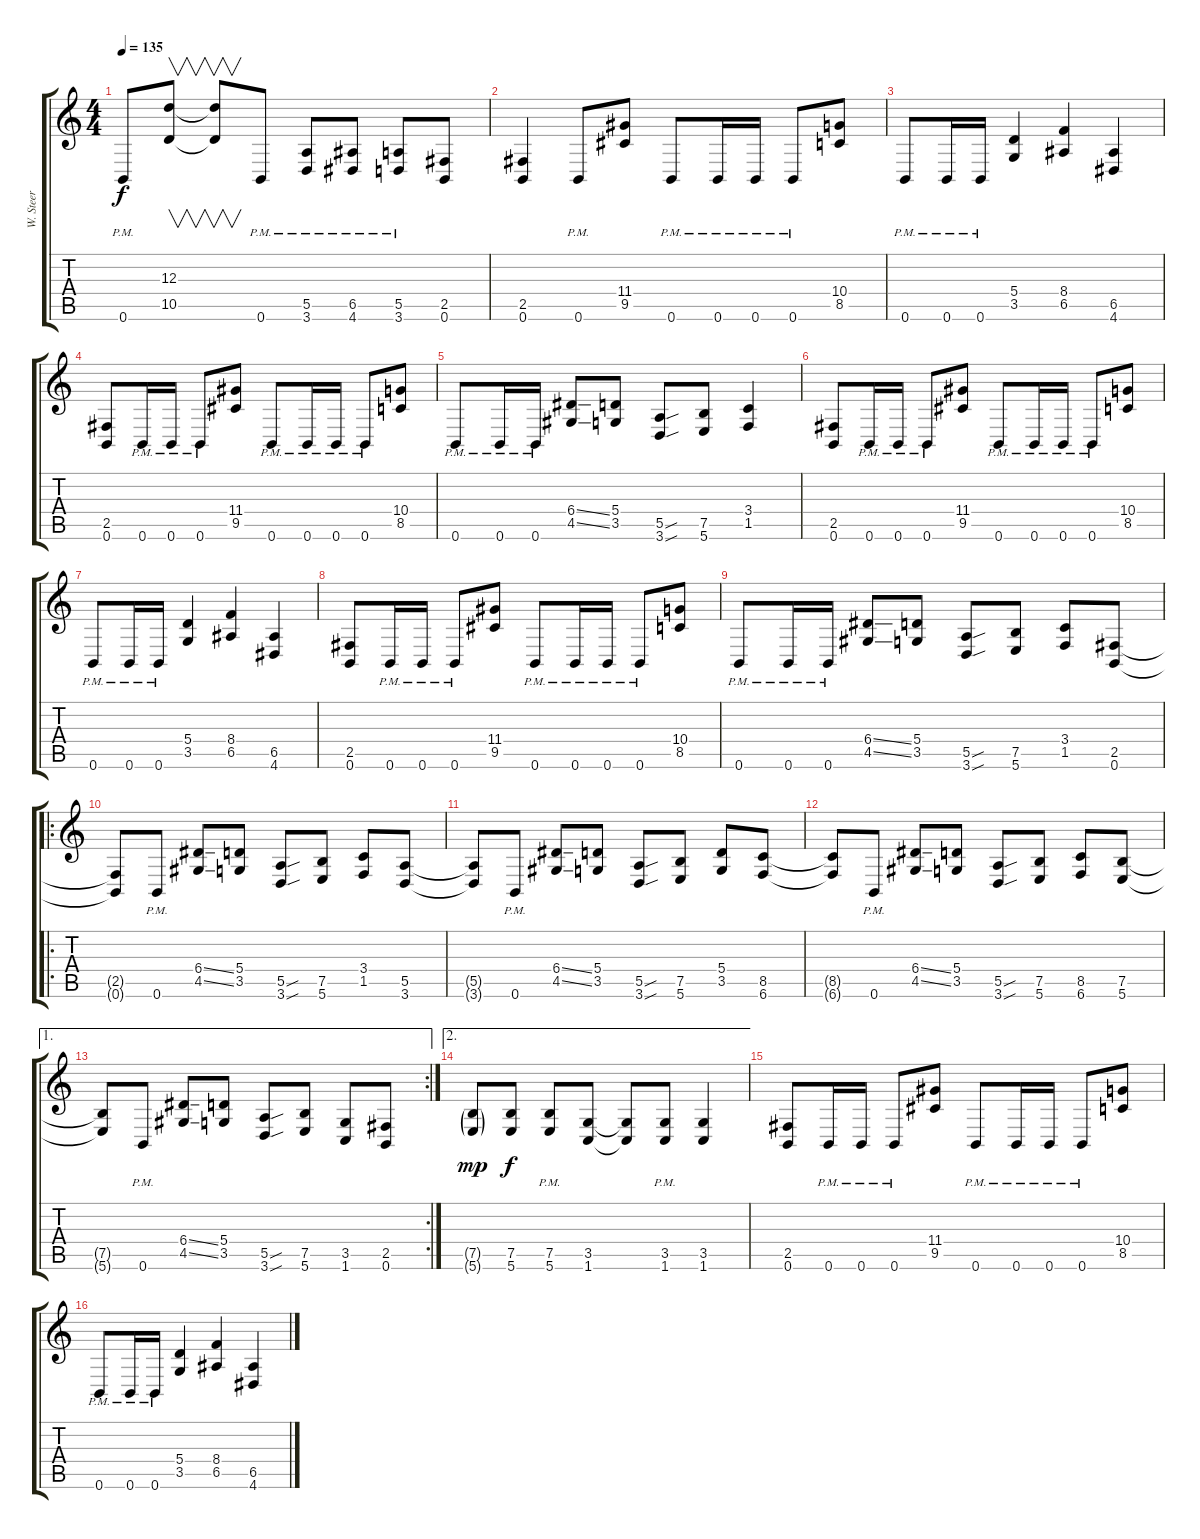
\track ("W. Steer" "W. Steer") {instrument distortionguitar}
\staff {score tabs}
\tuning (B3 Gb3 D3 A2 E2 B1) {hide}
\ts (4 4)
\tempo 135
\clef g2
\ks c
0.6{pm}.8{dy f} (12.3 10.5).8{v} (12.3{t} 10.5{t}).8{v} 0.6{pm}.8 (5.5{pm} 3.6{pm}).8 (6.5{pm} 4.6{pm}).8 (5.5{pm} 3.6{pm}).8 (2.5 0.6).8 |
(2.5 0.6).4 0.6{pm}.8 (11.4 9.5).8 0.6{pm}.8 0.6{pm}.16 0.6{pm}.16 0.6{pm}.8 (10.4 8.5).8 |
0.6{pm}.8 0.6{pm}.16 0.6{pm}.16 (5.4 3.5).4 (8.4 6.5).4 (6.5 4.6).4 |
(2.5 0.6).8 0.6{pm}.16 0.6{pm}.16 0.6{pm}.8 (11.4 9.5).8 0.6{pm}.8 0.6{pm}.16 0.6{pm}.16 0.6{pm}.8 (10.4 8.5).8 |
0.6{pm}.8 0.6{pm}.16 0.6{pm}.16 (6.4{ss} 4.5{ss}).8 (5.4 3.5).8 (5.5{sou} 3.6{sou}).8 (7.5 5.6).8 (3.4 1.5).4 |
(2.5 0.6).8 0.6{pm}.16 0.6{pm}.16 0.6{pm}.8 (11.4 9.5).8 0.6{pm}.8 0.6{pm}.16 0.6{pm}.16 0.6{pm}.8 (10.4 8.5).8 |
0.6{pm}.8 0.6{pm}.16 0.6{pm}.16 (5.4 3.5).4 (8.4 6.5).4 (6.5 4.6).4 |
(2.5 0.6).8 0.6{pm}.16 0.6{pm}.16 0.6{pm}.8 (11.4 9.5).8 0.6{pm}.8 0.6{pm}.16 0.6{pm}.16 0.6{pm}.8 (10.4 8.5).8 |
0.6{pm}.8 0.6{pm}.16 0.6{pm}.16 (6.4{ss} 4.5{ss}).8 (5.4 3.5).8 (5.5{sou} 3.6{sou}).8 (7.5 5.6).8 (3.4 1.5).8 (2.5 0.6).8 |
\ro
(2.5{t} 0.6{t}).8 0.6{pm}.8 (6.4{ss} 4.5{ss}).8 (5.4 3.5).8 (5.5{sou} 3.6{sou}).8 (7.5 5.6).8 (3.4 1.5).8 (5.5 3.6).8 |
(5.5{t} 3.6{t}).8 0.6{pm}.8 (6.4{ss} 4.5{ss}).8 (5.4 3.5).8 (5.5{sou} 3.6{sou}).8 (7.5 5.6).8 (5.4 3.5).8 (8.5 6.6).8 |
(8.5{t} 6.6{t}).8 0.6{pm}.8 (6.4{ss} 4.5{ss}).8 (5.4 3.5).8 (5.5{sou} 3.6{sou}).8 (7.5 5.6).8 (8.5 6.6).8 (7.5 5.6).8 |
\ae 1
\rc 2
(7.5{t} 5.6{t}).8 0.6{pm}.8 (6.4{ss} 4.5{ss}).8 (5.4 3.5).8 (5.5{sou} 3.6{sou}).8 (7.5 5.6).8 (3.5 1.6).8 (2.5 0.6).8 |
\ae 2
(7.5{g} 5.6{g}).8{dy mp} (7.5 5.6).8{dy f} (7.5{pm} 5.6{pm}).8 (3.5 1.6).8 (3.5{t} 1.6{t}).8 (3.5{pm} 1.6{pm}).8 (3.5 1.6).4 |
(2.5 0.6).8 0.6{pm}.16 0.6{pm}.16 0.6{pm}.8 (11.4 9.5).8 0.6{pm}.8 0.6{pm}.16 0.6{pm}.16 0.6{pm}.8 (10.4 8.5).8 |
0.6{pm}.8 0.6{pm}.16 0.6{pm}.16 (5.4 3.5).4 (8.4 6.5).4 (6.5 4.6).4
